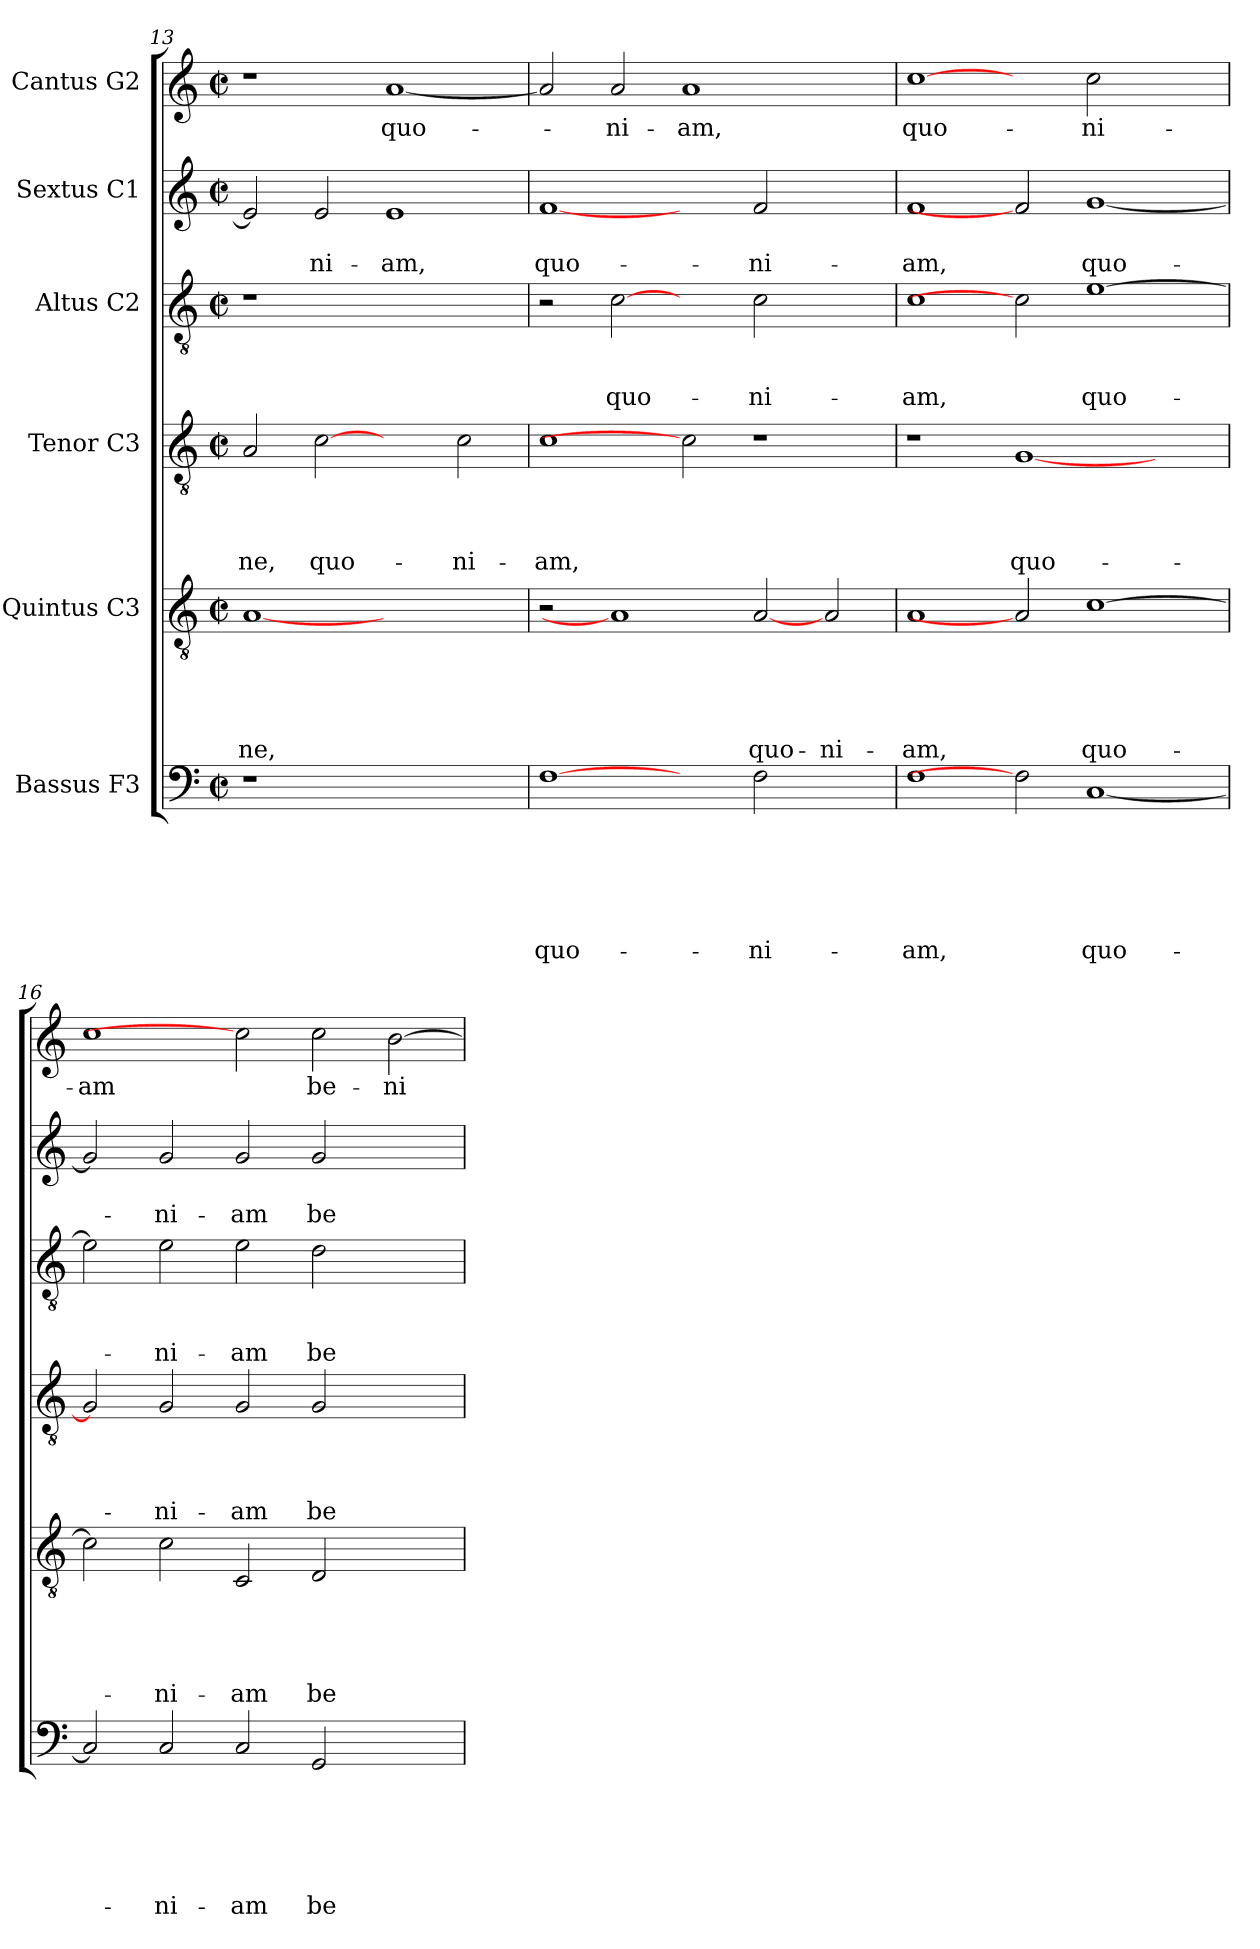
**kern	**text	**text	**text	**text	**text	**text	**kern	**text	**text	**text	**text	**text	**kern	**text	**text	**text	**text	**kern	**text	**text	**text	**kern	**text	**text	**kern	**text
*part6	*part6	*part6	*part6	*part6	*part6	*part6	*part5	*part5	*part5	*part5	*part5	*part5	*part4	*part4	*part4	*part4	*part4	*part3	*part3	*part3	*part3	*part2	*part2	*part2	*part1	*part1
*staff6	*staff6	*staff6	*staff6	*staff6	*staff6	*staff6	*staff5	*staff5	*staff5	*staff5	*staff5	*staff5	*staff4	*staff4	*staff4	*staff4	*staff4	*staff3	*staff3	*staff3	*staff3	*staff2	*staff2	*staff2	*staff1	*staff1
*I"Bassus F3	*	*	*	*	*	*	*I"Quintus C3	*	*	*	*	*	*I"Tenor C3	*	*	*	*	*I"Altus C2	*	*	*	*I"Sextus C1	*	*	*I"Cantus G2	*
*clefF4	*	*	*	*	*	*	*clefGv2	*	*	*	*	*	*clefGv2	*	*	*	*	*clefGv2	*	*	*	*clefG2	*	*	*clefG2	*
*k[]	*	*	*	*	*	*	*k[]	*	*	*	*	*	*k[]	*	*	*	*	*k[]	*	*	*	*k[]	*	*	*k[]	*
*C:	*	*	*	*	*	*	*C:	*	*	*	*	*	*C:	*	*	*	*	*C:	*	*	*	*C:	*	*	*C:	*
*M2/2	*	*	*	*	*	*	*M2/2	*	*	*	*	*	*M2/2	*	*	*	*	*M2/2	*	*	*	*M2/2	*	*	*M2/2	*
*met(c|)	*	*	*	*	*	*	*met(c|)	*	*	*	*	*	*met(c|)	*	*	*	*	*met(c|)	*	*	*	*met(c|)	*	*	*met(c|)	*
=13	=13	=13	=13	=13	=13	=13	=13	=13	=13	=13	=13	=13	=13	=13	=13	=13	=13	=13	=13	=13	=13	=13	=13	=13	=13	=13
!	!	!	!	!	!	!	!	!	!	!	!	!LO:LY:b	!	!	!	!	!LO:LY:b	!	!	!	!	!	!	!	!	!
1r	.	.	.	.	.	.	[1A	.	.	.	.	-ne,	2A/	.	.	.	-ne,	1r	.	.	.	2e/]	.	.	1r	.
!	!	!	!	!	!	!	!	!	!	!	!	!	!	!	!	!	!LO:LY:b	!	!	!	!	!	!	!LO:LY:b	!	!
.	.	.	.	.	.	.	.	.	.	.	.	.	[2c	.	.	.	quo-	.	.	.	.	2e/	.	-ni-	.	.
!	!	!	!	!	!	!	!	!	!	!	!	!	!	!	!	!	!	!	!	!	!	!	!	!LO:LY:b	!	!LO:LY:b
1ryy	.	.	.	.	.	.	1ryy	.	.	.	.	.	2ryy	.	.	.	.	1ryy	.	.	.	1e	.	-am,	[1a	quo-
!	!	!	!	!	!	!	!	!	!	!	!	!	!	!	!	!	!LO:LY:b	!	!	!	!	!	!	!	!	!
.	.	.	.	.	.	.	.	.	.	.	.	.	2c\	.	.	.	-ni-	.	.	.	.	.	.	.	.	.
=14	=14	=14	=14	=14	=14	=14	=14	=14	=14	=14	=14	=14	=14	=14	=14	=14	=14	=14	=14	=14	=14	=14	=14	=14	=14	=14
!	!	!	!	!	!	!LO:LY:b	!	!	!	!	!	!	!	!	!	!	!LO:LY:b	!	!	!	!	!	!	!LO:LY:b	!	!
[1F	.	.	.	.	.	quo-	2r	.	.	.	.	.	1c	.	.	.	-am,	2r	.	.	.	[1f	.	quo-	2a/]	.
!	!	!	!	!	!	!	!	!	!	!	!	!	!	!	!	!	!	!	!	!	!LO:LY:b	!	!	!	!	!LO:LY:b
.	.	.	.	.	.	.	1A]	.	.	.	.	.	.	.	.	.	.	[2c	.	.	quo-	.	.	.	2a/	-ni-
!	!	!	!	!	!	!	!	!	!	!	!	!	!	!	!	!	!	!	!	!	!	!	!	!	!	!LO:LY:b
2ryy	.	.	.	.	.	.	.	.	.	.	.	.	2c]	.	.	.	.	2ryy	.	.	.	2ryy	.	.	1a	-am,
!	!	!	!	!	!	!LO:LY:b	!	!	!	!	!	!LO:LY:b	!	!	!	!	!	!	!	!	!LO:LY:b	!	!	!LO:LY:b	!	!
2F\	.	.	.	.	.	-ni-	[2A	.	.	.	.	quo-	1r	.	.	.	.	2c\	.	.	-ni-	2f/	.	-ni-	.	.
!	!	!	!	!	!	!	!	!	!	!	!	!LO:LY:b	!	!	!	!	!	!	!	!	!	!	!	!	!	!
2ryy	.	.	.	.	.	.	2A/	.	.	.	.	-ni-	.	.	.	.	.	2ryy	.	.	.	2ryy	.	.	2ryy	.
=15	=15	=15	=15	=15	=15	=15	=15	=15	=15	=15	=15	=15	=15	=15	=15	=15	=15	=15	=15	=15	=15	=15	=15	=15	=15	=15
!	!	!	!	!	!	!LO:LY:b	!	!	!	!	!	!LO:LY:b	!	!	!	!	!	!	!	!	!LO:LY:b	!	!	!LO:LY:b	!	!LO:LY:b
1F	.	.	.	.	.	-am,	1A	.	.	.	.	-am,	1r	.	.	.	.	1c	.	.	-am,	1f	.	-am,	[1cc	quo-
!	!	!	!	!	!	!	!	!	!	!	!	!	!	!	!	!	!LO:LY:b	!	!	!	!	!	!	!	!	!
2F]	.	.	.	.	.	.	2A]	.	.	.	.	.	[1G	.	.	.	quo-	2c]	.	.	.	2f]	.	.	2ryy	.
!	!	!	!	!	!	!LO:LY:b	!	!	!	!	!	!LO:LY:b	!	!	!	!	!	!	!	!	!LO:LY:b	!	!	!LO:LY:b	!	!LO:LY:b
[1C	.	.	.	.	.	quo-	[1c	.	.	.	.	quo-	.	.	.	.	.	[1e	.	.	quo-	[1g	.	quo-	2cc\	-ni-
.	.	.	.	.	.	.	.	.	.	.	.	.	2ryy	.	.	.	.	.	.	.	.	.	.	.	2ryy	.
!!LO:LB:g=z
=16	=16	=16	=16	=16	=16	=16	=16	=16	=16	=16	=16	=16	=16	=16	=16	=16	=16	=16	=16	=16	=16	=16	=16	=16	=16	=16
!	!	!	!	!	!	!	!	!	!	!	!	!	!	!	!	!	!	!	!	!	!	!	!	!	!	!LO:LY:b
2C/]	.	.	.	.	.	.	2c\]	.	.	.	.	.	2G/]	.	.	.	.	2e\]	.	.	.	2g/]	.	.	1cc	-am
!	!	!	!	!	!	!LO:LY:b	!	!	!	!	!	!LO:LY:b	!	!	!	!	!LO:LY:b	!	!	!	!LO:LY:b	!	!	!LO:LY:b	!	!
2C/	.	.	.	.	.	-ni-	2c\	.	.	.	.	-ni-	2G/	.	.	.	-ni-	2e\	.	.	-ni-	2g/	.	-ni-	.	.
!	!	!	!	!	!	!LO:LY:b	!	!	!	!	!	!LO:LY:b	!	!	!	!	!LO:LY:b	!	!	!	!LO:LY:b	!	!	!LO:LY:b	!	!
2C/	.	.	.	.	.	-am	2C/	.	.	.	.	-am	2G/	.	.	.	-am	2e\	.	.	-am	2g/	.	-am	2cc]	.
!	!	!	!	!	!	!LO:LY:b	!	!	!	!	!	!LO:LY:b	!	!	!	!	!LO:LY:b	!	!	!	!LO:LY:b	!	!	!LO:LY:b	!	!LO:LY:b
2GG/	.	.	.	.	.	be-	2D/	.	.	.	.	be-	2G/	.	.	.	be-	2d\	.	.	be-	2g/	.	be-	2cc\	be-
!	!	!	!	!	!	!	!	!	!	!	!	!	!	!	!	!	!	!	!	!	!	!	!	!	!	!LO:LY:b
2ryy	.	.	.	.	.	.	2ryy	.	.	.	.	.	2ryy	.	.	.	.	2ryy	.	.	.	2ryy	.	.	[2b\	-ni-
=	=	=	=	=	=	=	=	=	=	=	=	=	=	=	=	=	=	=	=	=	=	=	=	=	=	=
*-	*-	*-	*-	*-	*-	*-	*-	*-	*-	*-	*-	*-	*-	*-	*-	*-	*-	*-	*-	*-	*-	*-	*-	*-	*-	*-
